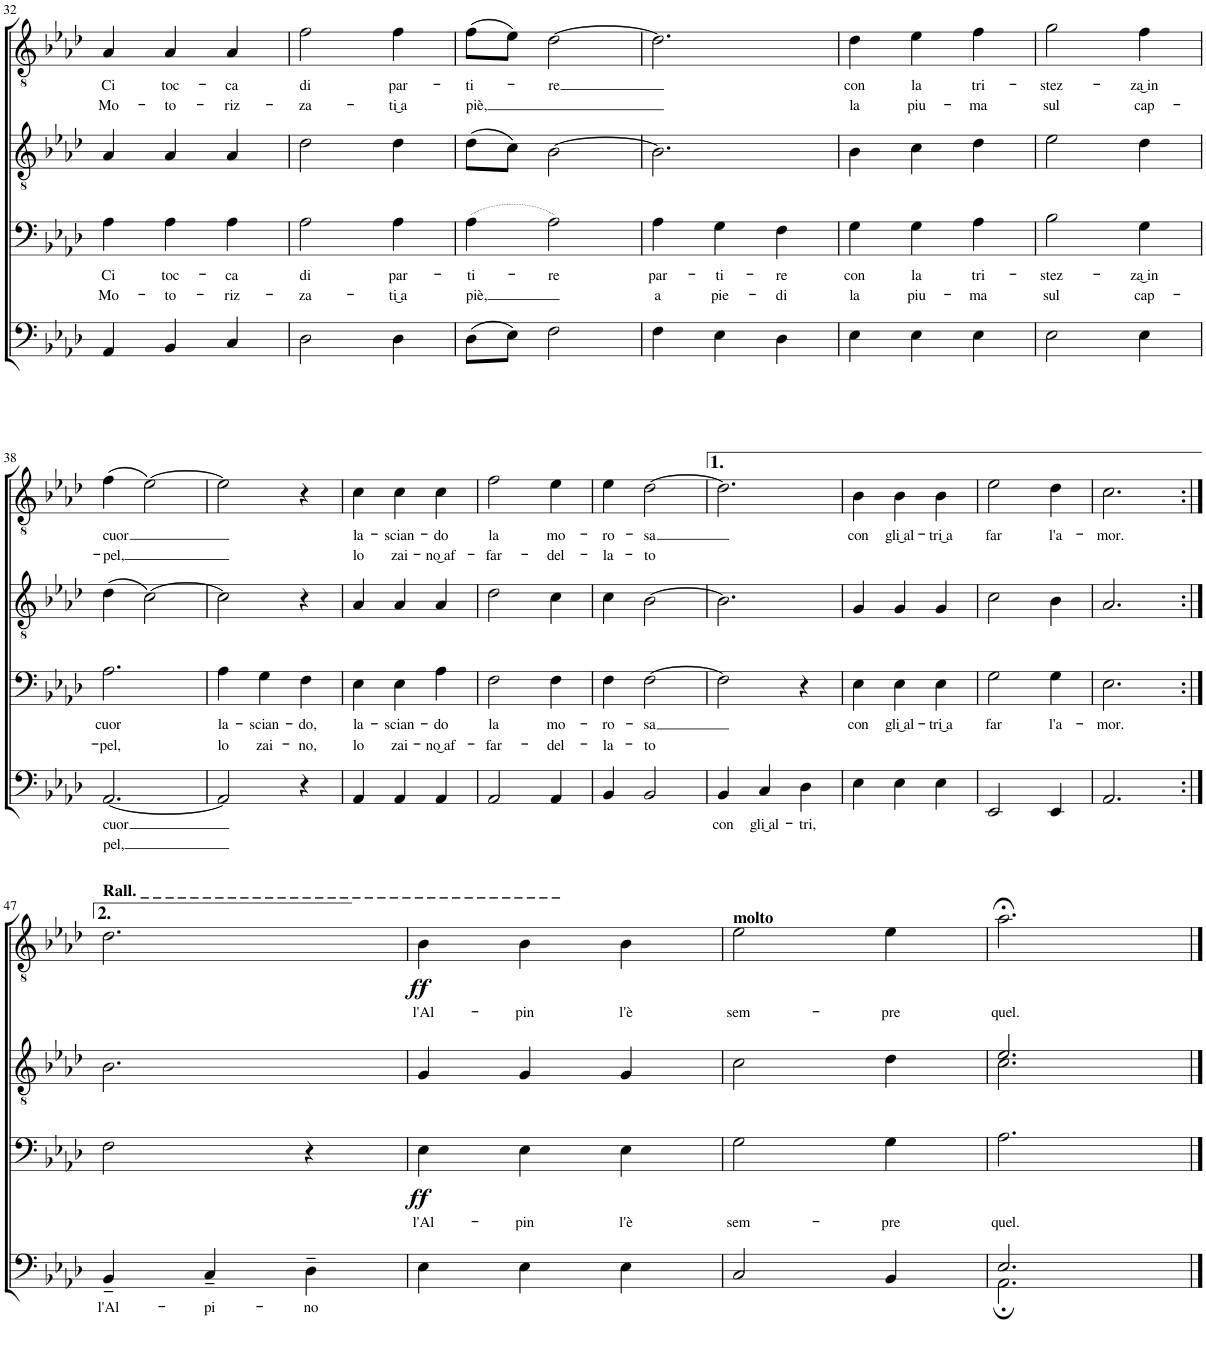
**kern	**text	**text	**kern	**text	**text	**dynam	**kern	**kern	**text	**text	**dynam
*part4	*part4	*part4	*part3	*part3	*part3	*part3	*part2	*part1	*part1	*part1	*part1
*staff4	*staff4	*staff4	*staff3	*staff3	*staff3	*staff3	*staff2	*staff1	*staff1	*staff1	*staff1
*I"Bass	*	*	*I"Baritone	*	*	*	*I"Tenor	*I"Tenor	*	*	*
!!LO:PB:g=z
*clefF4	*	*	*clefF4	*	*	*	*clefGv2	*clefGv2	*	*	*
*Trd7c12	*	*	*	*	*	*	*	*	*	*	*
*k[b-e-a-d-]	*	*	*k[b-e-a-d-]	*	*	*	*k[b-e-a-d-]	*k[b-e-a-d-]	*	*	*
*M3/4	*	*	*M3/4	*	*	*	*M3/4	*M3/4	*	*	*
=32	=32	=32	=32	=32	=32	=32	=32	=32	=32	=32	=32
!	!	!	!	!LO:LY:b	!LO:LY:b	!	!	!	!LO:LY:b	!LO:LY:b	!
4AA-/	.	.	4A-\	Ci	Mo-	.	4A-/	4A-/	Ci	Mo-	.
!	!	!	!	!LO:LY:b	!LO:LY:b	!	!	!	!LO:LY:b	!LO:LY:b	!
4BB-/	.	.	4A-\	toc-	-to-	.	4A-/	4A-/	toc-	-to-	.
!	!	!	!	!LO:LY:b	!LO:LY:b	!	!	!	!LO:LY:b	!LO:LY:b	!
4C/	.	.	4A-\	-ca	-riz-	.	4A-/	4A-/	-ca	-riz-	.
=33	=33	=33	=33	=33	=33	=33	=33	=33	=33	=33	=33
!	!	!	!	!LO:LY:b	!LO:LY:b	!	!	!	!LO:LY:b	!LO:LY:b	!
2D-\	.	.	2A-\	di	-za-	.	2d-\	2f\	di	-za-	.
!	!	!	!	!LO:LY:b	!LO:LY:b	!	!	!	!LO:LY:b	!LO:LY:b	!
4D-\	.	.	4A-\	par-	-ti͜ a	.	4d-\	4f\	par-	-ti͜ a	.
=34	=34	=34	=34	=34	=34	=34	=34	=34	=34	=34	=34
!	!	!	!	!LO:LY:b	!LO:LY:b	!	!	!	!LO:LY:b	!LO:LY:b	!
(8D-\L	.	.	(4A-\	-ti-	piè,	.	(8d-\L	(8f\L	-ti-	piè,	.
8E-\J)	.	.	.	.	.	.	8c\J)	8e-\J)	.	.	.
!	!	!	!	!LO:LY:b	!	!	!	!	!LO:LY:b	!	!
2F\	.	.	2A-\)	-re	.	.	[2B-\	[2d-\	-re	.	.
=35	=35	=35	=35	=35	=35	=35	=35	=35	=35	=35	=35
!	!	!	!	!LO:LY:b	!LO:LY:b	!	!	!	!	!	!
4F\	.	.	4A-\	par-	a	.	2.B-\]	2.d-\]	.	.	.
!	!	!	!	!LO:LY:b	!LO:LY:b	!	!	!	!	!	!
4E-\	.	.	4G\	-ti-	pie-	.	.	.	.	.	.
!	!	!	!	!LO:LY:b	!LO:LY:b	!	!	!	!	!	!
4D-\	.	.	4F\	-re	-di	.	.	.	.	.	.
=36	=36	=36	=36	=36	=36	=36	=36	=36	=36	=36	=36
!	!	!	!	!LO:LY:b	!LO:LY:b	!	!	!	!LO:LY:b	!LO:LY:b	!
4E-\	.	.	4G\	con	la	.	4B-\	4d-\	con	la	.
!	!	!	!	!LO:LY:b	!LO:LY:b	!	!	!	!LO:LY:b	!LO:LY:b	!
4E-\	.	.	4G\	la	piu-	.	4c\	4e-\	la	piu-	.
!	!	!	!	!LO:LY:b	!LO:LY:b	!	!	!	!LO:LY:b	!LO:LY:b	!
4E-\	.	.	4A-\	tri-	-ma	.	4d-\	4f\	tri-	-ma	.
=37	=37	=37	=37	=37	=37	=37	=37	=37	=37	=37	=37
!	!	!	!	!LO:LY:b	!LO:LY:b	!	!	!	!LO:LY:b	!LO:LY:b	!
2E-\	.	.	2B-\	-stez-	sul	.	2e-\	2g\	-stez-	sul	.
!	!	!	!	!LO:LY:b	!LO:LY:b	!	!	!	!LO:LY:b	!LO:LY:b	!
4E-\	.	.	4G\	-za͜ in	cap-	.	4d-\	4f\	-za͜ in	cap-	.
!!LO:LB:g=z
=38	=38	=38	=38	=38	=38	=38	=38	=38	=38	=38	=38
!	!LO:LY:b	!LO:LY:b	!	!LO:LY:b	!LO:LY:b	!	!	!	!LO:LY:b	!LO:LY:b	!
[2.AA-/	cuor	pel,	2.A-\	cuor	-pel,	.	(4d-\	(4f\	cuor	-pel,	.
.	.	.	.	.	.	.	[2c\)	[2e-\)	.	.	.
=39	=39	=39	=39	=39	=39	=39	=39	=39	=39	=39	=39
!	!	!	!	!LO:LY:b	!LO:LY:b	!	!	!	!	!	!
2AA-/]	.	.	4A-\	la-	lo	.	2c\]	2e-\]	.	.	.
!	!	!	!	!LO:LY:b	!LO:LY:b	!	!	!	!	!	!
.	.	.	4G\	-scian-	zai-	.	.	.	.	.	.
!	!	!	!	!LO:LY:b	!LO:LY:b	!	!	!	!	!	!
4r	.	.	4F\	-do,	-no,	.	4r	4r	.	.	.
=40	=40	=40	=40	=40	=40	=40	=40	=40	=40	=40	=40
!	!	!	!	!LO:LY:b	!LO:LY:b	!	!	!	!LO:LY:b	!LO:LY:b	!
4AA-/	.	.	4E-\	la-	lo	.	4A-/	4c\	la-	lo	.
!	!	!	!	!LO:LY:b	!LO:LY:b	!	!	!	!LO:LY:b	!LO:LY:b	!
4AA-/	.	.	4E-\	-scian-	zai-	.	4A-/	4c\	-scian-	zai-	.
!	!	!	!	!LO:LY:b	!LO:LY:b	!	!	!	!LO:LY:b	!LO:LY:b	!
4AA-/	.	.	4A-\	-do	-no͜ af-	.	4A-/	4c\	-do	-no͜ af-	.
=41	=41	=41	=41	=41	=41	=41	=41	=41	=41	=41	=41
!	!	!	!	!LO:LY:b	!LO:LY:b	!	!	!	!LO:LY:b	!LO:LY:b	!
2AA-/	.	.	2F\	la	-far-	.	2d-\	2f\	la	-far-	.
!	!	!	!	!LO:LY:b	!LO:LY:b	!	!	!	!LO:LY:b	!LO:LY:b	!
4AA-/	.	.	4F\	mo-	-del-	.	4c\	4e-\	mo-	-del-	.
=42	=42	=42	=42	=42	=42	=42	=42	=42	=42	=42	=42
!	!	!	!	!LO:LY:b	!LO:LY:b	!	!	!	!LO:LY:b	!LO:LY:b	!
4BB-/	.	.	4F\	-ro-	-la-	.	4c\	4e-\	-ro-	-la-	.
!	!	!	!	!LO:LY:b	!LO:LY:b	!	!	!	!LO:LY:b	!LO:LY:b	!
2BB-/	.	.	[2F\	-sa	-to	.	[2B-\	[2d-\	-sa	-to	.
=43	=43	=43	=43	=43	=43	=43	=43	=43	=43	=43	=43
!	!LO:LY:b	!	!	!	!	!	!	!	!	!	!
4BB-/	con	.	2F\]	.	.	.	2.B-\]	2.d-\]	.	.	.
!	!LO:LY:b	!	!	!	!	!	!	!	!	!	!
4C/	gli͜ al-	.	.	.	.	.	.	.	.	.	.
!	!LO:LY:b	!	!	!	!	!	!	!	!	!	!
4D-\	-tri,	.	4r	.	.	.	.	.	.	.	.
=44	=44	=44	=44	=44	=44	=44	=44	=44	=44	=44	=44
!	!	!	!	!LO:LY:b	!	!	!	!	!LO:LY:b	!	!
4E-\	.	.	4E-\	con	.	.	4G/	4B-\	con	.	.
!	!	!	!	!LO:LY:b	!	!	!	!	!LO:LY:b	!	!
4E-\	.	.	4E-\	gli͜ al-	.	.	4G/	4B-\	gli͜ al-	.	.
!	!	!	!	!LO:LY:b	!	!	!	!	!LO:LY:b	!	!
4E-\	.	.	4E-\	-tri͜ a	.	.	4G/	4B-\	-tri͜ a	.	.
=45	=45	=45	=45	=45	=45	=45	=45	=45	=45	=45	=45
!	!	!	!	!LO:LY:b	!	!	!	!	!LO:LY:b	!	!
2EE-/	.	.	2G\	far	.	.	2c\	2e-\	far	.	.
!	!	!	!	!LO:LY:b	!	!	!	!	!LO:LY:b	!	!
4EE-/	.	.	4G\	l'a-	.	.	4B-\	4d-\	l'a-	.	.
=46	=46	=46	=46	=46	=46	=46	=46	=46	=46	=46	=46
!	!	!	!	!LO:LY:b	!	!	!	!	!LO:LY:b	!	!
2.AA-/	.	.	2.E-\	-mor.	.	.	2.A-/	2.c\	-mor.	.	.
!!LO:LB:g=z
=47:|!	=47:|!	=47:|!	=47:|!	=47:|!	=47:|!	=47:|!	=47:|!	=47:|!	=47:|!	=47:|!	=47:|!
!	!	!	!	!	!	!	!	!LO:TX:a:B:t=Rall. _ _ _ _ _ _ _ _ _ _ _ _ _ _ _ _ _ _ _ _ _ _ _ _ _ _ _ _ _ _ _ _ _ _	!	!	!
!	!LO:LY:b	!	!	!	!	!	!	!	!	!	!
4BB-~/	l'Al-	.	2F\	.	.	.	2.B-\	2.d-\	.	.	.
!	!LO:LY:b	!	!	!	!	!	!	!	!	!	!
4C~/	-pi-	.	.	.	.	.	.	.	.	.	.
!	!LO:LY:b	!	!	!	!	!	!	!	!	!	!
4D-~\	-no	.	4r	.	.	.	.	.	.	.	.
=48	=48	=48	=48	=48	=48	=48	=48	=48	=48	=48	=48
!	!	!	!	!LO:LY:b	!	!LO:DY:b	!	!	!LO:LY:b	!	!LO:DY:b
4E-\	.	.	4E-\	l'Al-	.	ff	4G/	4B-\	l'Al-	.	ff
!	!	!	!	!LO:LY:b	!	!	!	!	!LO:LY:b	!	!
4E-\	.	.	4E-\	-pin	.	.	4G/	4B-\	-pin	.	.
!	!	!	!	!LO:LY:b	!	!	!	!	!LO:LY:b	!	!
4E-\	.	.	4E-\	l'è	.	.	4G/	4B-\	l'è	.	.
=49	=49	=49	=49	=49	=49	=49	=49	=49	=49	=49	=49
!	!	!	!	!	!	!	!	!LO:TX:a:B:t=molto	!	!	!
!	!	!	!	!LO:LY:b	!	!	!	!	!LO:LY:b	!	!
2C/	.	.	2G\	sem-	.	.	2c\	2e-\	sem-	.	.
!	!	!	!	!LO:LY:b	!	!	!	!	!LO:LY:b	!	!
4BB-/	.	.	4G\	-pre	.	.	4d-\	4e-\	-pre	.	.
=50	=50	=50	=50	=50	=50	=50	=50	=50	=50	=50	=50
*^	*	*	*	*	*	*	*	*	*	*	*
!	!	!	!	!	!LO:LY:b	!	!	!	!	!LO:LY:b	!	!
*	*	*	*	*	*	*	*	*^	*	*	*	*
2.E-;/	2.AA-\	.	.	2.A-\	quel.	.	.	2.e-/	2.c\	2.a-;<\	quel.	.	.
*v	*v	*	*	*	*	*	*	*v	*v	*	*	*	*
==	==	==	==	==	==	==	==	==	==	==	==
*-	*-	*-	*-	*-	*-	*-	*-	*-	*-	*-	*-
